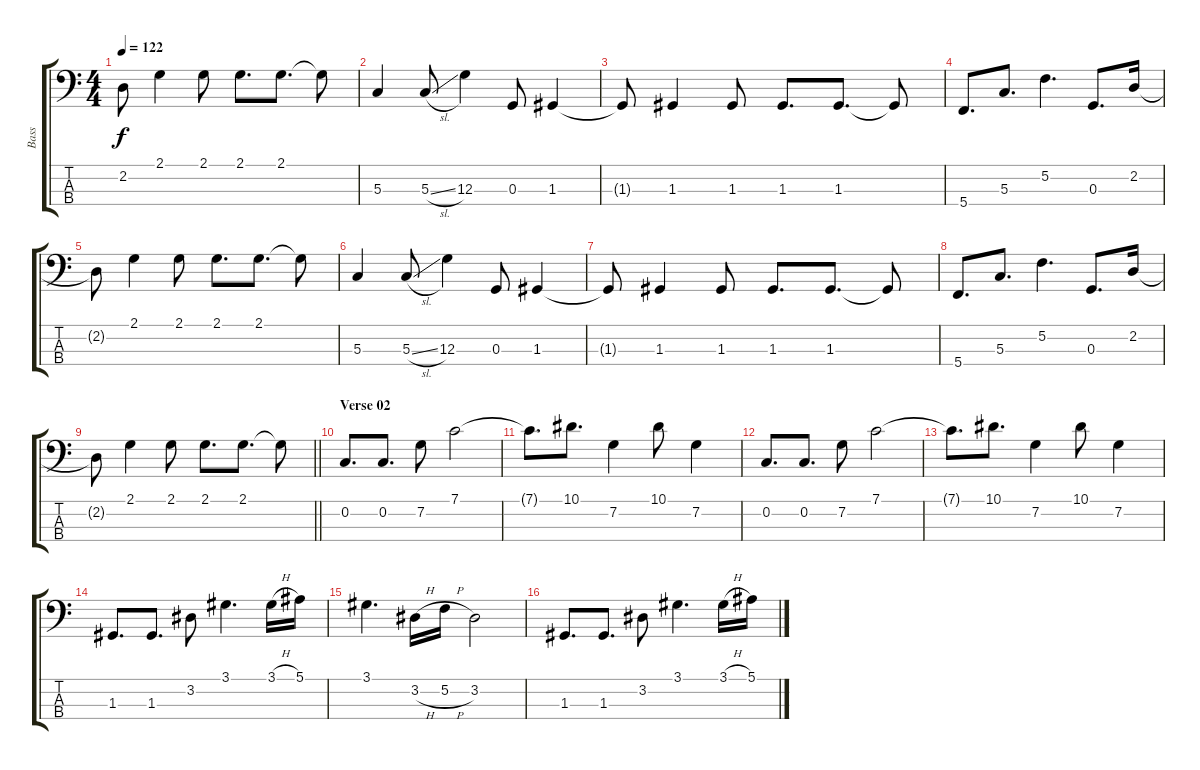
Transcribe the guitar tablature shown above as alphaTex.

\track ("Bass" "Bass") {instrument electricbassfinger}
\staff {score tabs}
\tuning (F2 C2 G1 C1) {hide}
\ts (4 4)
\tempo 122
\clef f4
\ks c
2.2{t}.8{dy f} 2.1.4 2.1.8 2.1.8{d} 2.1.8{d} 2.1{t}.8 |
5.3.4 5.3{sl}.8 12.3.4 0.3.8 1.3.4 |
1.3{t}.8 1.3.4 1.3.8 1.3.8{d} 1.3.8{d} 1.3{t}.8 |
5.4.8{d} 5.3.8{d} 5.2.4{d} 0.3.8{d} 2.2.16 |
2.2{t}.8 2.1.4 2.1.8 2.1.8{d} 2.1.8{d} 2.1{t}.8 |
5.3.4 5.3{sl}.8 12.3.4 0.3.8 1.3.4 |
1.3{t}.8 1.3.4 1.3.8 1.3.8{d} 1.3.8{d} 1.3{t}.8 |
5.4.8{d} 5.3.8{d} 5.2.4{d} 0.3.8{d} 2.2.16 |
\barLineRight lightlight
2.2{t}.8 2.1.4 2.1.8 2.1.8{d} 2.1.8{d} 2.1{t}.8 |
\section ("" "Verse 02")
0.2.8{d} 0.2.8{d} 7.2.8 7.1.2 |
7.1{t}.8{d} 10.1.8{d} 7.2.4 10.1.8 7.2.4 |
0.2.8{d} 0.2.8{d} 7.2.8 7.1.2 |
7.1{t}.8{d} 10.1.8{d} 7.2.4 10.1.8 7.2.4 |
1.3.8{d} 1.3.8{d} 3.2.8 3.1.4{d} 3.1{h}.16 5.1.16 |
3.1.4{d} 3.2{h}.16 5.2{h}.16 3.2.2 |
1.3.8{d} 1.3.8{d} 3.2.8 3.1.4{d} 3.1{h}.16 5.1.16
